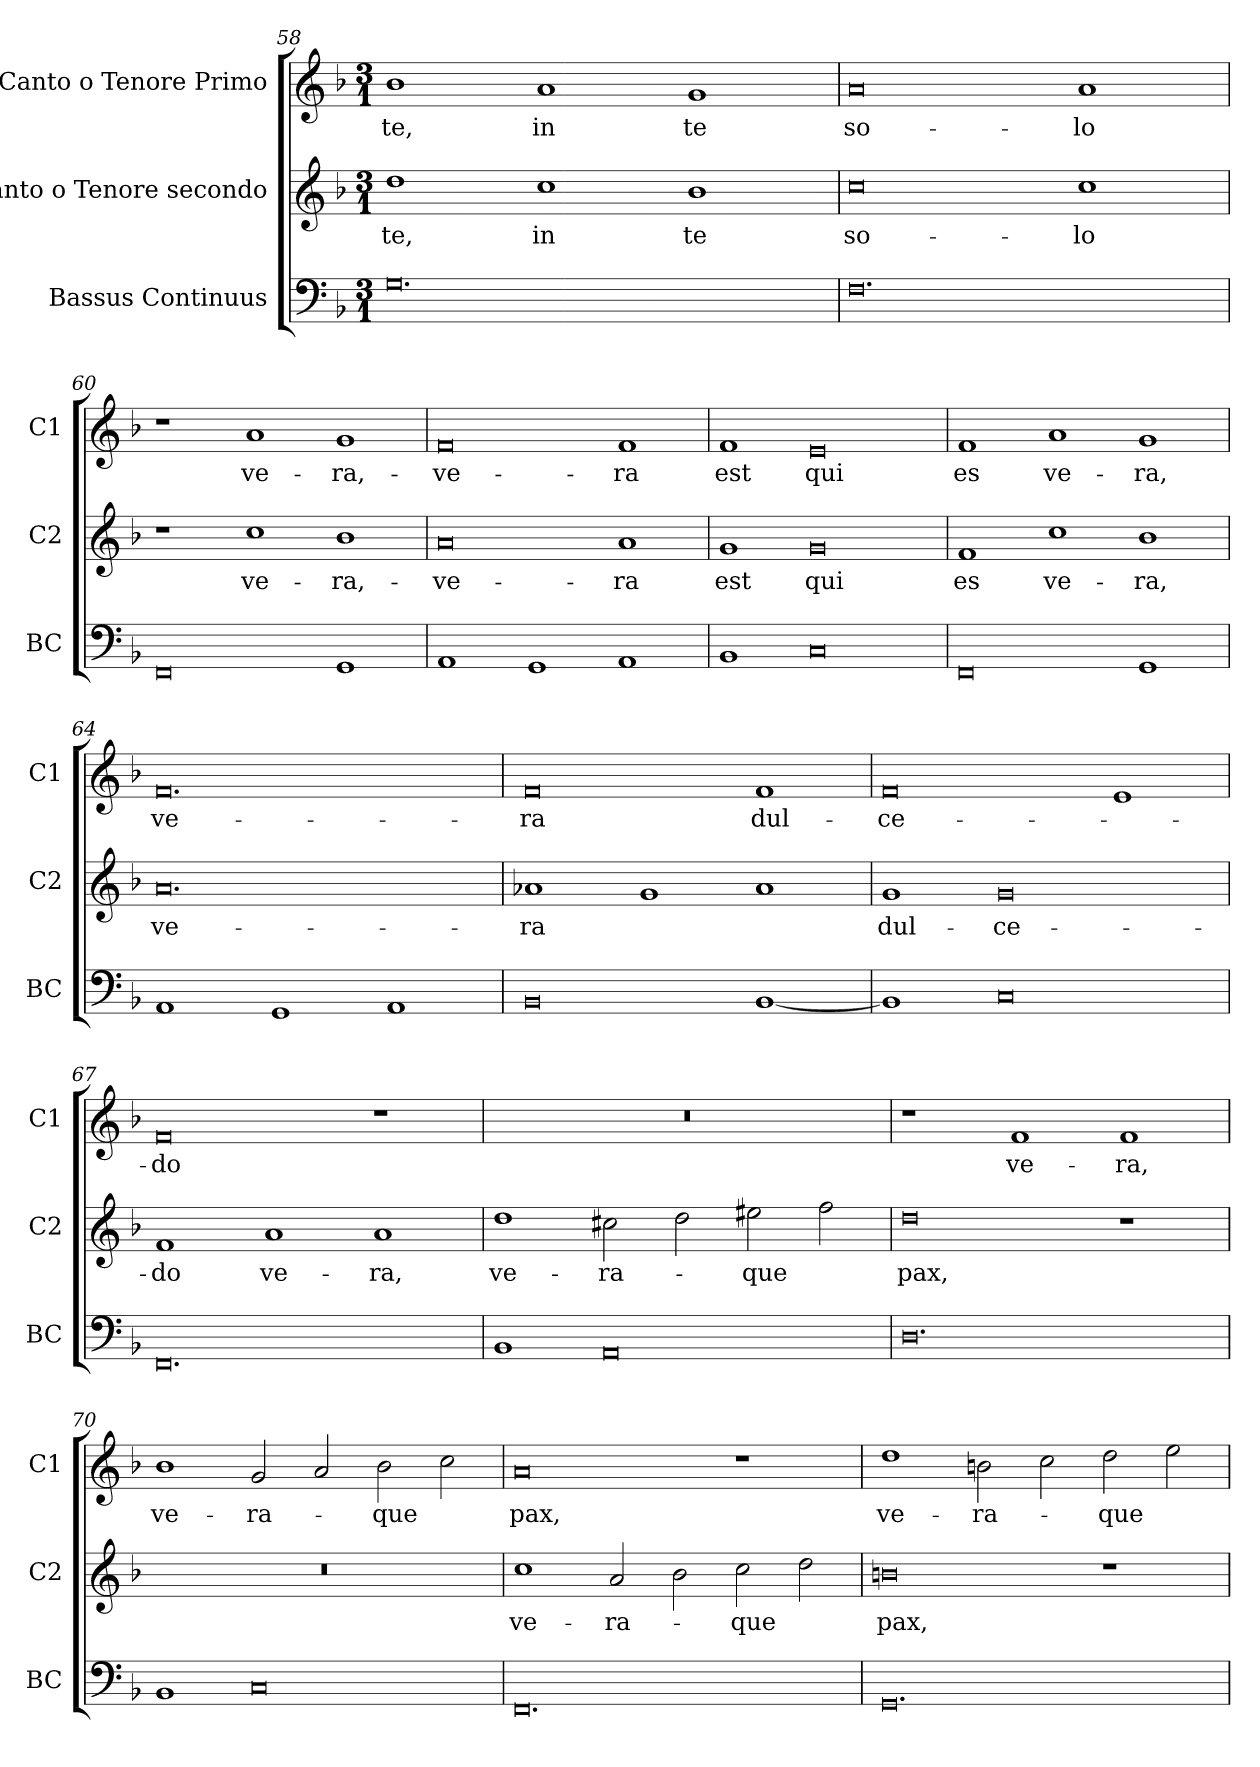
**kern	**kern	**text	**kern	**text
*part3	*part2	*part2	*part1	*part1
*staff3	*staff2	*staff2	*staff1	*staff1
*I"Bassus Continuus	*I"Canto o Tenore secondo	*	*I"Canto o Tenore Primo	*
*I'BC	*I'C2	*	*I'C1	*
*clefF4	*clefG2	*	*clefG2	*
*k[b-]	*k[b-]	*	*k[b-]	*
*F:	*F:	*	*F:	*
*M3/1	*M3/1	*	*M3/1	*
=58	=58	=58	=58	=58
!	!	!LO:LY:b	!	!LO:LY:b
0.G	1dd	te,	1b-	te,
!	!	!LO:LY:b	!	!LO:LY:b
.	1cc	in	1a	in
!	!	!LO:LY:b	!	!LO:LY:b
.	1b-	te	1g	te
=59	=59	=59	=59	=59
!	!	!LO:LY:b	!	!LO:LY:b
0.F	0cc	so-	0a	so-
!	!	!LO:LY:b	!	!LO:LY:b
.	1cc	-lo	1a	-lo
=60	=60	=60	=60	=60
0FF	1r	.	1r	.
!	!	!LO:LY:b	!	!LO:LY:b
.	1cc	ve-	1a	ve-
!	!	!LO:LY:b	!	!LO:LY:b
1GG	1b-	-ra,-	1g	-ra,-
!!LO:PB:g=z
=61	=61	=61	=61	=61
!	!	!LO:LY:b	!	!LO:LY:b
1AA	0a	-ve-	0f	-ve-
1GG	.	.	.	.
!	!	!LO:LY:b	!	!LO:LY:b
1AA	1a	-ra	1f	-ra
=62	=62	=62	=62	=62
!	!	!LO:LY:b	!	!LO:LY:b
1BB-	1g	est	1f	est
!	!	!LO:LY:b	!	!LO:LY:b
0C	0g	qui	0e	qui
=63	=63	=63	=63	=63
!	!	!LO:LY:b	!	!LO:LY:b
0FF	1f	es	1f	es
!	!	!LO:LY:b	!	!LO:LY:b
.	1cc	ve-	1a	ve-
!	!	!LO:LY:b	!	!LO:LY:b
1GG	1b-	-ra,	1g	-ra,
=64	=64	=64	=64	=64
!	!	!LO:LY:b	!	!LO:LY:b
1AA	0.a	ve-	0.f	ve-
1GG	.	.	.	.
1AA	.	.	.	.
=65	=65	=65	=65	=65
!	!	!LO:LY:b	!	!LO:LY:b
0BB-	1a-X	-ra	0f	-ra
.	1g	.	.	.
!	!	!	!	!LO:LY:b
[1BB-	1a-	.	1f	dul-
=66	=66	=66	=66	=66
!	!	!LO:LY:b	!	!LO:LY:b
1BB-]	1g	dul-	0f	-ce-
!	!	!LO:LY:b	!	!
0C	0g	-ce-	.	.
.	.	.	1e	.
=67	=67	=67	=67	=67
!	!	!LO:LY:b	!	!LO:LY:b
0.FF	1f	-do	0f	-do
!	!	!LO:LY:b	!	!
.	1a	ve-	.	.
!	!	!LO:LY:b	!	!
.	1a	-ra,	1r	.
!!LO:LB:g=z
=68	=68	=68	=68	=68
!	!	!LO:LY:b	!	!
1BB-	1dd	ve-	0.r	.
!	!	!LO:LY:b	!	!
0AA	2cc#X\	-ra-	.	.
.	2dd\	.	.	.
!	!	!LO:LY:b	!	!
.	2ee#X\	-que	.	.
.	2ff\	.	.	.
=69	=69	=69	=69	=69
!	!	!LO:LY:b	!	!
0.D	0dd	pax,	1r	.
!	!	!	!	!LO:LY:b
.	.	.	1f	ve-
!	!	!	!	!LO:LY:b
.	1r	.	1f	-ra,
=70	=70	=70	=70	=70
!	!	!	!	!LO:LY:b
1BB-	0.r	.	1b-	ve-
!	!	!	!	!LO:LY:b
0C	.	.	2g/	-ra-
.	.	.	2a/	.
!	!	!	!	!LO:LY:b
.	.	.	2b-\	-que
.	.	.	2cc\	.
=71	=71	=71	=71	=71
!	!	!LO:LY:b	!	!LO:LY:b
0.FF	1cc	ve-	0a	pax,
!	!	!LO:LY:b	!	!
.	2a/	-ra-	.	.
.	2b-\	.	.	.
!	!	!LO:LY:b	!	!
.	2cc\	-que	1r	.
.	2dd\	.	.	.
=72	=72	=72	=72	=72
!	!	!LO:LY:b	!	!LO:LY:b
0.GG	0bn	pax,	1dd	ve-
!	!	!	!	!LO:LY:b
.	.	.	2bn\	-ra-
.	.	.	2cc\	.
!	!	!	!	!LO:LY:b
.	1r	.	2dd\	-que
.	.	.	2ee\	.
=	=	=	=	=
*-	*-	*-	*-	*-
